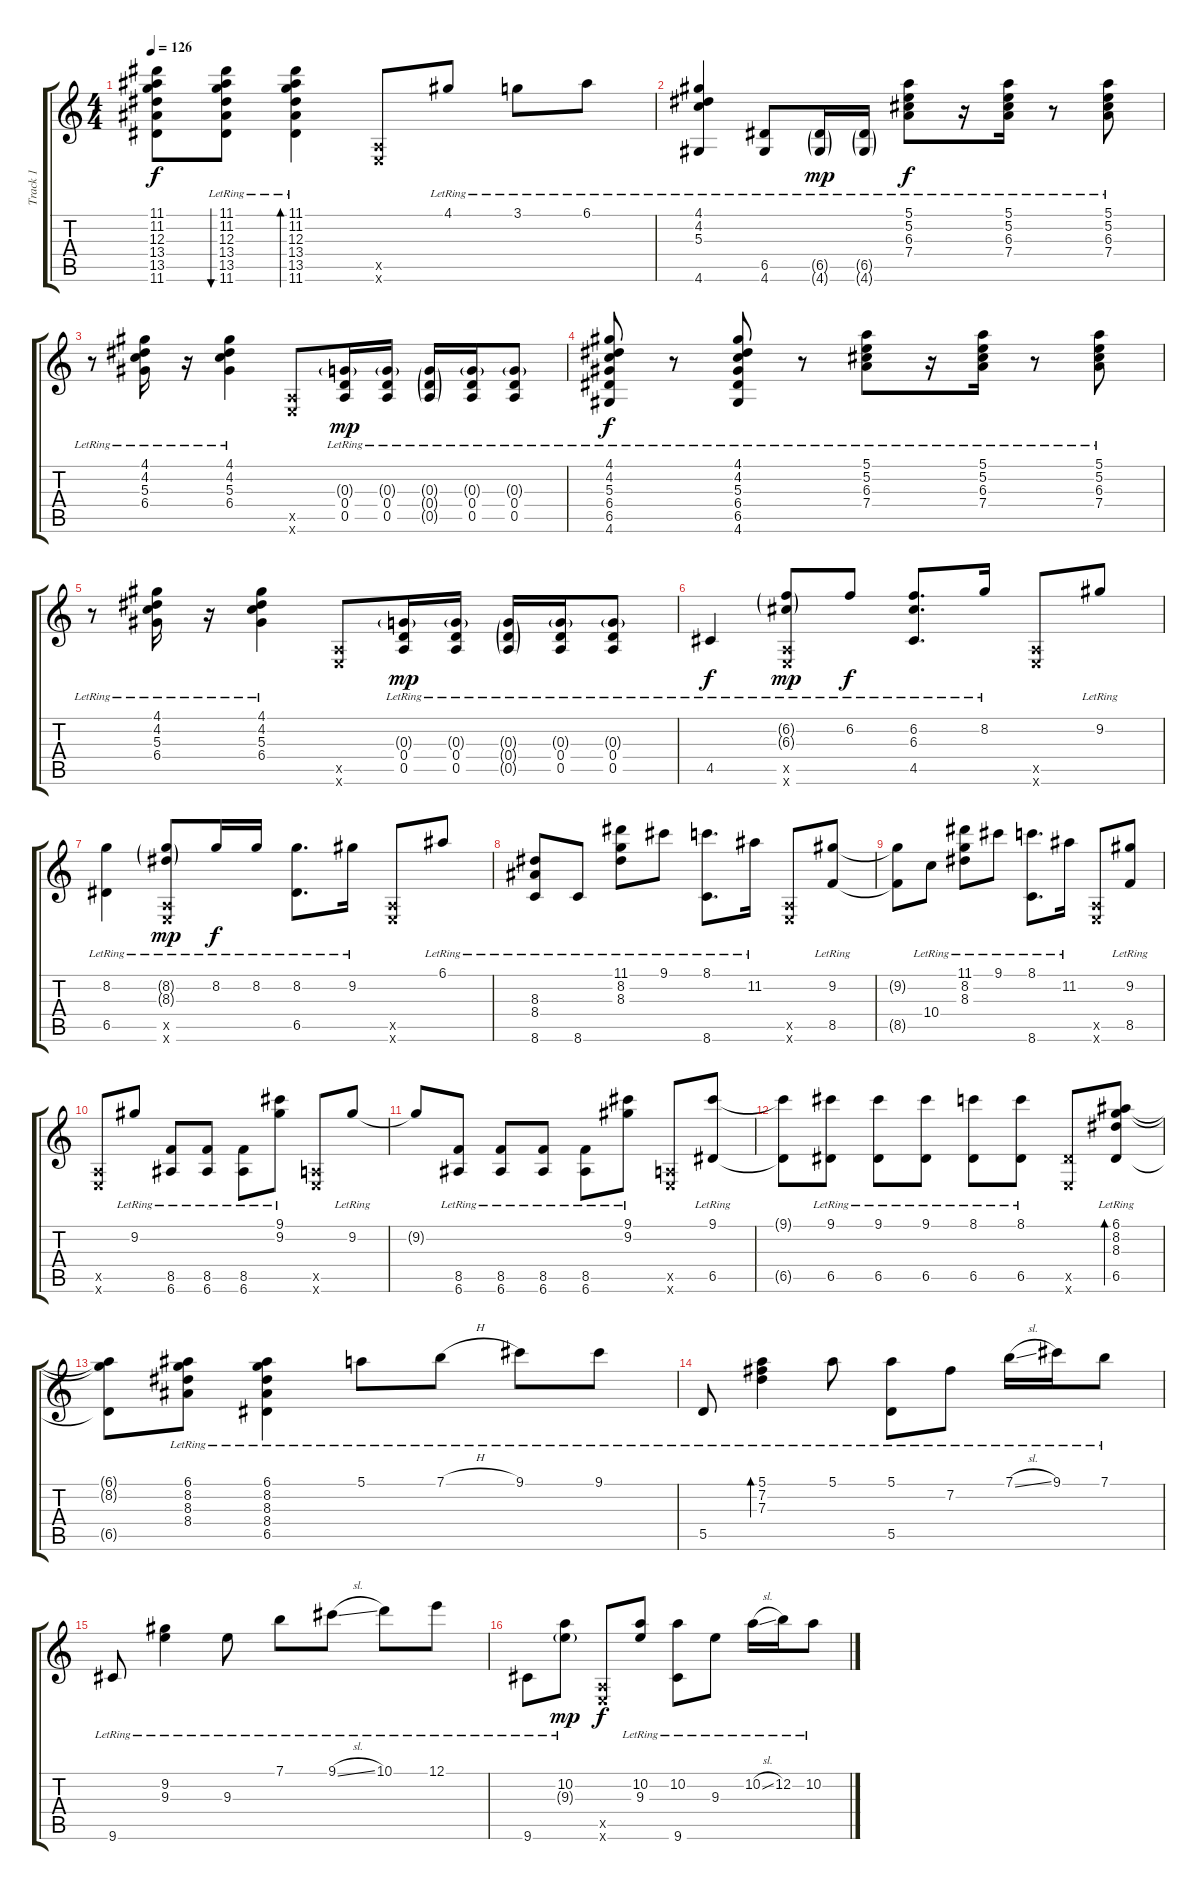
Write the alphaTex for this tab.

\track ("Track 1" "Track 1") {instrument acousticguitarsteel}
\staff {score tabs}
\tuning (E4 B3 G3 D3 A2 E2) {hide}
\ts (4 4)
\tempo 126
\clef g2
\ks c
(11.1{t} 11.2{t} 12.3{t} 13.4{t} 13.5{t} 11.6{t}).8{dy f} (11.1{lr} 11.2{lr} 12.3{lr} 13.4{lr} 13.5{lr} 11.6{lr}).8{bu 30} (11.1{lr} 11.2{lr} 12.3{lr} 13.4{lr} 13.5{lr} 11.6{lr}).4{bd 30} (0.5{x} 0.6{x}).8 4.1{lr}.8 3.1{lr}.8 6.1{lr}.8 |
(4.1{lr} 4.2{lr} 5.3{lr} 4.6{lr}).4 (6.5{lr} 4.6{lr}).8 (6.5{g lr} 4.6{g lr}).16{dy mp} (6.5{g lr} 4.6{g lr}).16 (5.1{lr} 5.2{lr} 6.3{lr} 7.4{lr}).8{dy f} r.16 (5.1{lr} 5.2{lr} 6.3{lr} 7.4{lr}).16 r.8 (5.1{lr} 5.2{lr} 6.3{lr} 7.4{lr}).8 |
r.8 (4.1{lr} 4.2{lr} 5.3{lr} 6.4{lr}).16 r.16 (4.1{lr} 4.2{lr} 5.3{lr} 6.4{lr}).4 (0.5{x} 0.6{x}).8 (0.3{g lr} 0.4{lr} 0.5{lr}).16{dy mp} (0.3{g lr} 0.4{lr} 0.5{lr}).16 (0.3{g lr} 0.4{g lr} 0.5{g lr}).16 (0.3{g lr} 0.4{lr} 0.5{lr}).16 (0.3{g lr} 0.4{lr} 0.5{lr}).8 |
(4.1{lr} 4.2{lr} 5.3{lr} 6.4{lr} 6.5{lr} 4.6{lr}).8{dy f} r.8 (4.1{lr} 4.2{lr} 5.3{lr} 6.4{lr} 6.5{lr} 4.6{lr}).8 r.8 (5.1{lr} 5.2{lr} 6.3{lr} 7.4{lr}).8 r.16 (5.1{lr} 5.2{lr} 6.3{lr} 7.4{lr}).16 r.8 (5.1{lr} 5.2{lr} 6.3{lr} 7.4{lr}).8 |
r.8 (4.1{lr} 4.2{lr} 5.3{lr} 6.4{lr}).16 r.16 (4.1{lr} 4.2{lr} 5.3{lr} 6.4{lr}).4 (0.5{x} 0.6{x}).8 (0.3{g lr} 0.4{lr} 0.5{lr}).16{dy mp} (0.3{g lr} 0.4{lr} 0.5{lr}).16 (0.3{g lr} 0.4{g lr} 0.5{g lr}).16 (0.3{g lr} 0.4{lr} 0.5{lr}).16 (0.3{g lr} 0.4{lr} 0.5{lr}).8 |
4.5{lr}.4{dy f} (6.2{g lr} 6.3{g lr} 0.5{x} 0.6{x}).8{dy mp} 6.2{lr}.8{dy f} (6.2{lr} 6.3{lr} 4.5{lr}).8{d} 8.2{lr}.16 (0.5{x} 0.6{x}).8 9.2{lr}.8 |
(8.2{lr} 6.5{lr}).4 (8.2{g lr} 8.3{g lr} 0.5{x} 0.6{x}).8{dy mp} 8.2{lr}.16{dy f} 8.2{lr}.16 (8.2{lr} 6.5{lr}).8{d} 9.2{lr}.16 (0.5{x} 0.6{x}).8 6.1{lr}.8 |
(8.3{lr} 8.4{lr} 8.6{lr}).8 8.6{lr}.8 (11.1{lr} 8.2{lr} 8.3{lr}).8 9.1{lr}.8 (8.1{lr} 8.6{lr}).8{d} 11.2{lr}.16 (0.5{x} 0.6{x}).8 (9.2{lr} 8.5{lr}).8 |
(9.2{t} 8.5{t}).8 10.4{lr}.8 (11.1{lr} 8.2{lr} 8.3{lr}).8 9.1{lr}.8 (8.1{lr} 8.6{lr}).8{d} 11.2{lr}.16 (0.5{x} 0.6{x}).8 (9.2{lr} 8.5{lr}).8 |
(0.5{x} 0.6{x}).8 9.2{lr}.8 (8.5{lr} 6.6{lr}).8 (8.5{lr} 6.6{lr}).8 (8.5{lr} 6.6{lr}).8 (9.1{lr} 9.2{lr}).8 (0.5{x} 0.6{x}).8 9.2{lr}.8 |
9.2{t}.8 (8.5{lr} 6.6{lr}).8 (8.5{lr} 6.6{lr}).8 (8.5{lr} 6.6{lr}).8 (8.5{lr} 6.6{lr}).8 (9.1{lr} 9.2{lr}).8 (0.5{x} 0.6{x}).8 (9.1{lr} 6.5{lr}).8 |
(9.1{t} 6.5{t}).8 (9.1{lr} 6.5{lr}).8 (9.1{lr} 6.5{lr}).8 (9.1{lr} 6.5{lr}).8 (8.1{lr} 6.5{lr}).8 (8.1{lr} 6.5{lr}).8 (6.5{x} 0.6{x}).8 (6.1{lr} 8.2{lr} 8.3{lr} 6.5{lr}).8{bd 240} |
(6.1{t} 8.2{t} 6.5{t}).8 (6.1{lr} 8.2{lr} 8.3{lr} 8.4{lr}).8 (6.1{lr} 8.2{lr} 8.3{lr} 8.4{lr} 6.5{lr}).4 5.1{lr}.8 7.1{h lr}.8 9.1{lr}.8 9.1{lr}.8 |
5.5{lr}.8 (5.1{lr} 7.2{lr} 7.3{lr}).4{bd 480} 5.1{lr}.8 (5.1{lr} 5.5{lr}).8 7.2{lr}.8 7.1{sl lr}.16 9.1{lr}.16 7.1{lr}.8 |
9.6{lr}.8 (9.2{lr} 9.3{lr}).4 9.3{lr}.8 7.1{lr}.8 9.1{sl lr}.8 10.1{lr}.8 12.1{lr}.8 |
9.6{lr}.8 (10.2{lr} 9.3{g lr}).8{dy mp} (0.5{x} 0.6{x}).8{dy f} (10.2{lr} 9.3{lr}).8 (10.2{lr} 9.6{lr}).8 9.3{lr}.8 10.2{sl lr}.16 12.2{lr}.16 10.2{lr}.8
